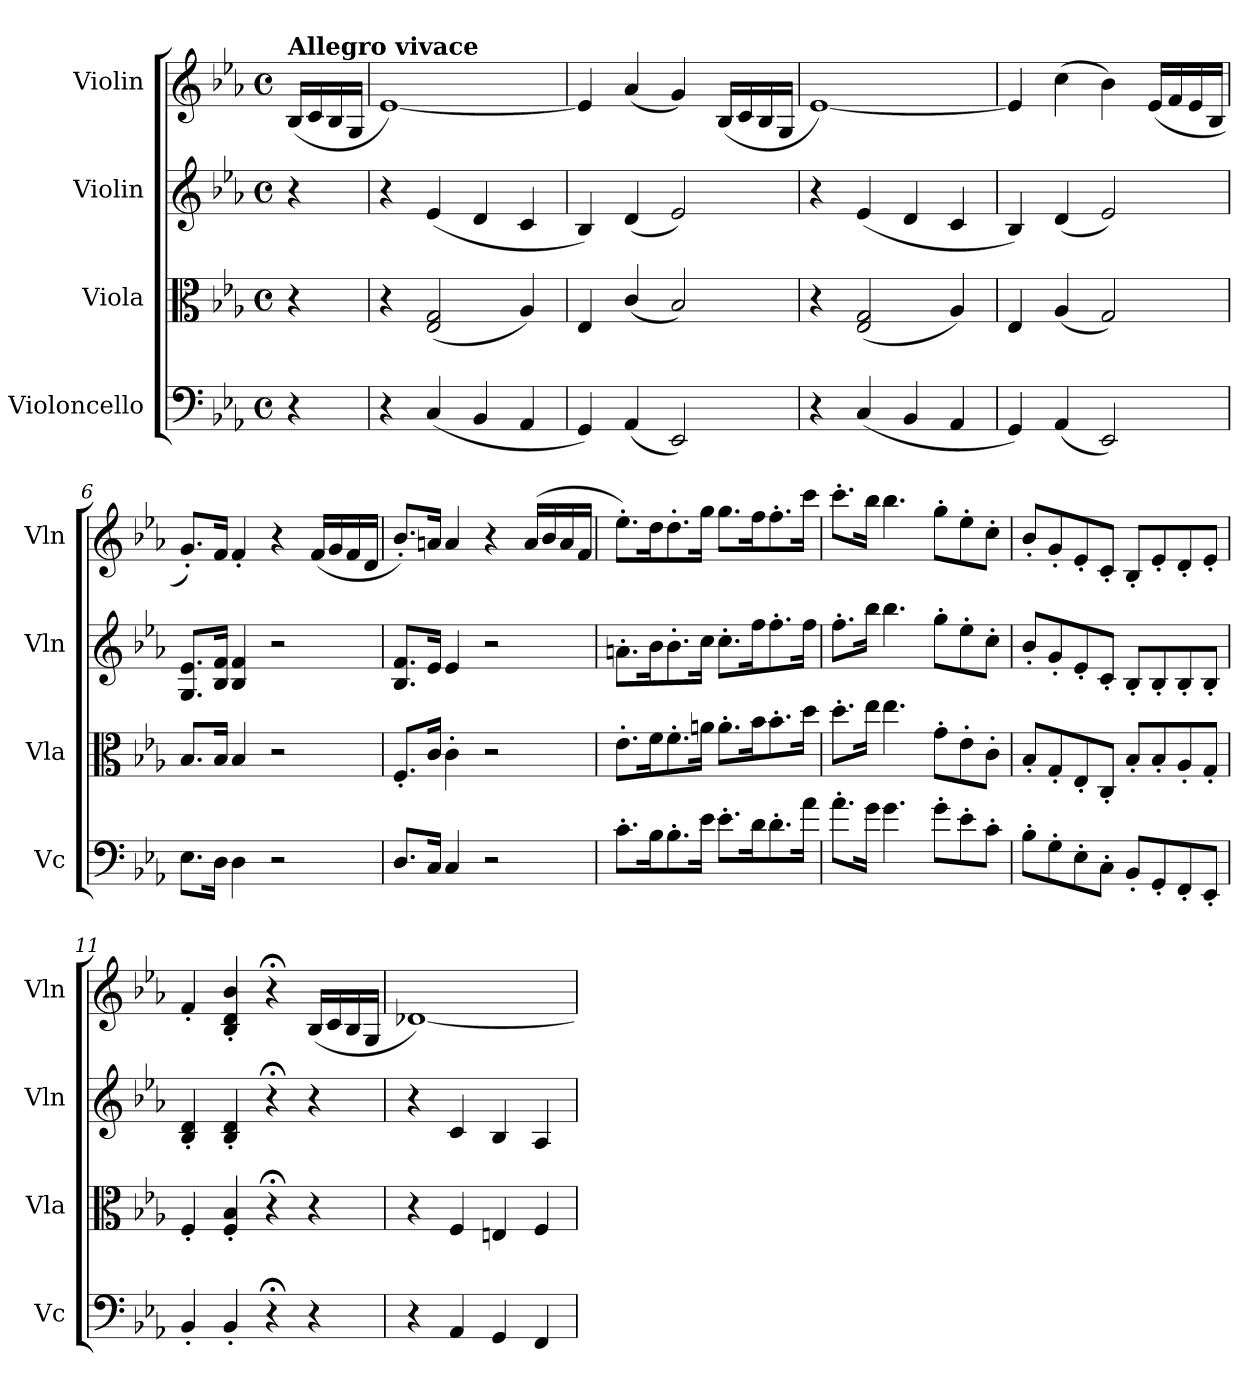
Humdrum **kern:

**kern	**kern	**kern	**kern
*part4	*part3	*part2	*part1
*staff4	*staff3	*staff2	*staff1
*I"Violoncello	*I"Viola	*I"Violin	*I"Violin
*I'Vc	*I'Vla	*I'Vln	*I'Vln
*clefF4	*clefC3	*clefG2	*clefG2
*k[b-e-a-]	*k[b-e-a-]	*k[b-e-a-]	*k[b-e-a-]
*M4/4	*M4/4	*M4/4	*M4/4
*met(c)	*met(c)	*met(c)	*met(c)
*MM92	*MM92	*MM92	*MM92
=1	=1	=1	=1
!	!	!	!LO:TX:a:B:t=Allegro vivace
4r	4r	4r	(16B-/LL
.	.	.	16c/
.	.	.	16B-/
.	.	.	16G/JJ
=2	=2	=2	=2
4r	4r	4r	[1e-)
(4C/	(2E-/ 2G/	(4e-/	.
4BB-/	.	4d/	.
4AA-/	4A-/)	4c/	.
=3	=3	=3	=3
4GG/)	4E-/	4B-/)	4e-/]
(4AA-/	(4c/	(4d/	(4a-/
2EE-/)	2B-/)	2e-/)	4g/)
.	.	.	(16B-/LL
.	.	.	16c/
.	.	.	16B-/
.	.	.	16G/JJ
=4	=4	=4	=4
4r	4r	4r	[1e-)
(4C/	(2E-/ 2G/	(4e-/	.
4BB-/	.	4d/	.
4AA-/	4A-/)	4c/	.
=5	=5	=5	=5
4GG/)	4E-/	4B-/)	4e-/]
(4AA-/	(4A-/	(4d/	(4cc\
2EE-/)	2G/)	2e-/)	4b-\)
.	.	.	(16e-/LL
.	.	.	16f/
.	.	.	16e-/
.	.	.	16B-/JJ
=6	=6	=6	=6
8.E-\L	8.B-/L	8.G/ 8.e-/L	8.g'/L)
16D\Jk	16B-/Jk	16B-/ 16f/Jk	16f/Jk
4D\	4B-/	4B-/ 4f/	4f'/
2r	2r	2r	4r
.	.	.	(16f/LL
.	.	.	16g/
.	.	.	16f/
.	.	.	16d/JJ
=7	=7	=7	=7
8.D/L	8.F'/L	8.B-/ 8.f/L	8.b-'/L)
16C/Jk	16c/Jk	16e-/Jk	16an/Jk
4C/	4c'\	4e-/	4a/
2r	2r	2r	4r
.	.	.	(>16a/LL
.	.	.	16b-/
.	.	.	16a/
.	.	.	16f/JJ
=8	=8	=8	=8
8.c'\L	8.e-'\L	8.an'\L	8.ee-'\L)
16B-\K	16f\K	16b-\K	16dd\K
8.B-'\	8.f'\	8.b-'\	8.dd'\
16e-\Jk	16an\Jk	16cc\Jk	16gg\Jk
8.e-'\L	8.a'\L	8.cc'\L	8.gg\L
16d\K	16b-\K	16ff\K	16ff\K
8.d'\	8.b-'\	8.ff'\	8.ff'\
16a-\Jk	16dd\Jk	16ff\Jk	16ccc\Jk
!!LO:LB:g=z
=9	=9	=9	=9
8.a-'\L	8.dd'\L	8.ff'\L	8.ccc'\L
16g\Jk	16ee-\Jk	16bb-\Jk	16bb-\Jk
4.g\	4.ee-\	4.bb-\	4.bb-\
8g'\L	8g'\L	8gg'\L	8gg'\L
8e-'\	8e-'\	8ee-'\	8ee-'\
8c'\J	8c'\J	8cc'\J	8cc'\J
=10	=10	=10	=10
8B-'\L	8B-'/L	8b-'/L	8b-'/L
8G'\	8G'/	8g'/	8g'/
8E-'\	8E-'/	8e-'/	8e-'/
8C'\J	8C'/J	8c'/J	8c'/J
8BB-'/L	8B-'/L	8B-'/L	8B-'/L
8GG'/	8B-'/	8B-'/	8e-'/
8FF'/	8A-'/	8B-'/	8d'/
8EE-'/J	8G'/J	8B-'/J	8e-'/J
=11	=11	=11	=11
4BB-'/	4F'/	4B-/' 4d/'	4f'/
4BB-'/	4F/' 4B-/'	4B-/' 4d/'	4B-/' 4d/' 4b-/'
4r;<	4r;<	4r;<	4r;<
4r	4r	4r	(16B-/LL
.	.	.	16c/
.	.	.	16B-/
.	.	.	16G/JJ
=12	=12	=12	=12
4r	4r	4r	[1d-X)
4AA-/	4F/	4c/	.
4GG/	4En/	4B-/	.
4FF/	4F/	4A-/	.
=	=	=	=
*-	*-	*-	*-
